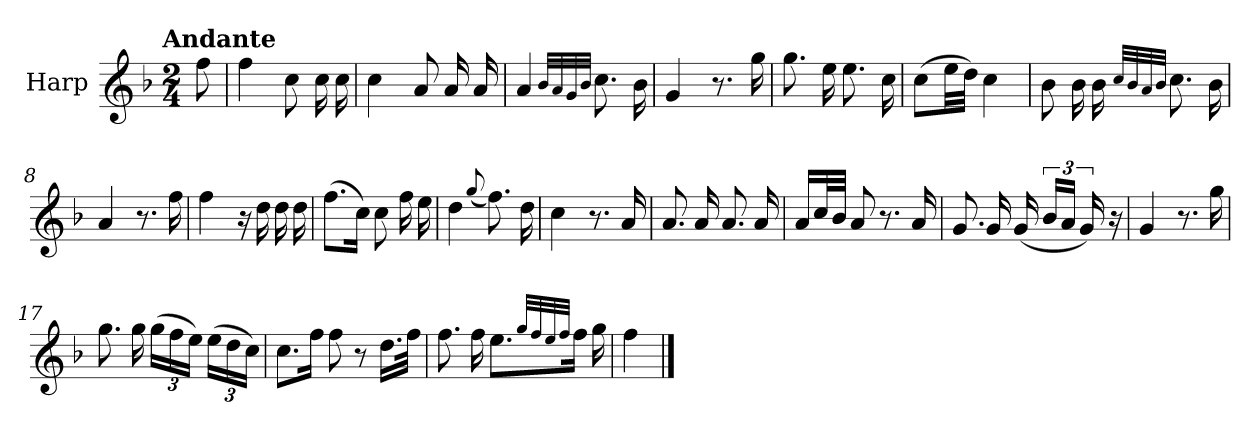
**kern
*part1
*staff1
*I"Harp
*I'Hrp.
*clefG2
*k[b-]
!!LO:TX:omd:t=Andante
*M2/4
*MM92
=
8ff\
=1
4ff\
8cc\
16cc\
16cc\
=2
4cc\
8a/
16a/
16a/
=3
4a/
32qqb-/LLL
32qqa/
32qqg/
32qqb-/JJJ
8.cc\
16b-\
=4
4g/
8.r
16gg\
=5
8.gg\
16ee\
8.ee\
16cc\
=6
(>8cc\L
32ee\LL
32dd\JJJ)
4cc\
=7
8b-\
16b-\
16b-\
32qqcc/LLL
32qqb-/
32qqa/
32qqb-/JJJ
8.cc\
16b-\
!!LO:LB:g=z
=8
4a/
8.r
16ff\
=9
4ff\
16r
16dd\
16dd\
16dd\
=10
(>8.ff\L
16cc\Jk)
8cc\
16ff\
16ee\
=11
4dd\
(<8qqgg/
8.ff\)
16dd\
=12
4cc\
8.r
16a/
=13
8.a/
16a/
8.a/
16a/
=14
16a/LL
32cc/L
32b-/JJJ
8a/
8.r
16a/
!!LO:LB:g=z
=15
8.g/
16g/
(<16g/
24b-/LL
24a/JJ
24g/)
16r
=16
4g/
8.r
16gg\
=17
8.gg\
16gg\
*Xbrackettup
(>24gg\LL
24ff\
24ee\JJ)
(>24ee\LL
24dd\
24cc\JJ)
=18
8.cc\L
16ff\Jk
8ff\
8r
16.dd\LL
32ff\JJk
=19
8.ff\
16ff\
8.ee\L
32qqgg/LLL
32qqff/
32qqee/
32qqff/JJJ
16ff\Jk
16gg\
=20
4ff\
==
*-
